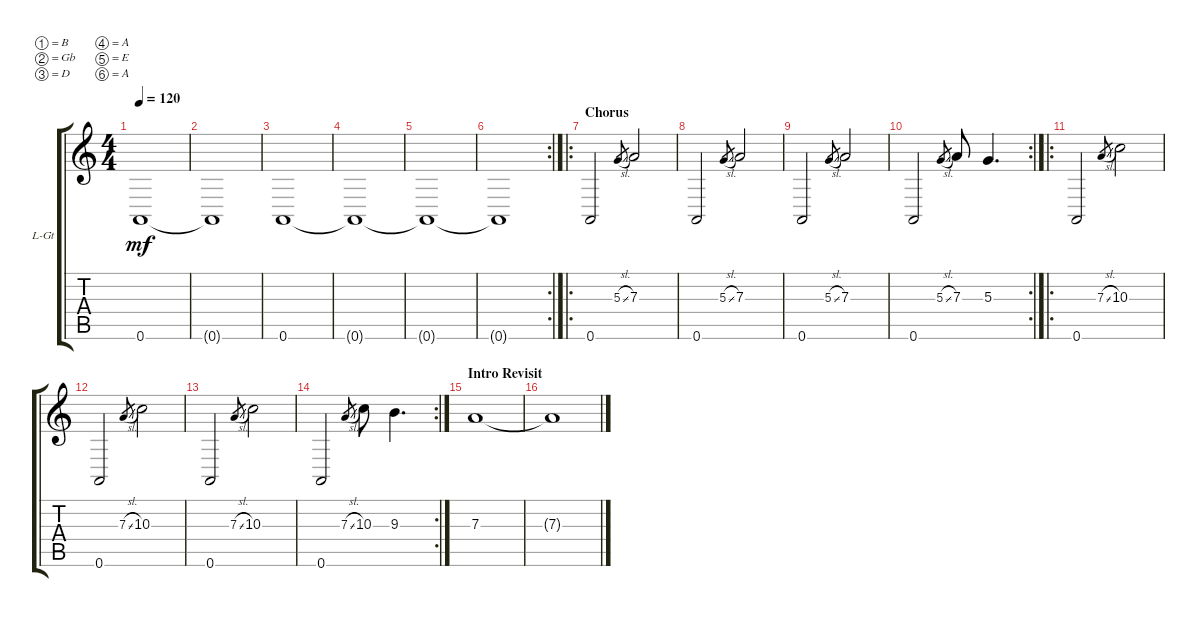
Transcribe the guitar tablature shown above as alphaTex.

\bracketExtendMode groupsimilarinstruments
\firstSystemTrackNameOrientation horizontal
\otherSystemsTrackNameOrientation horizontal
\track ("Left Guitar" "L-Gt") {instrument distortionguitar}
\staff {score tabs}
\tuning (B3 Gb3 D3 A2 E2 A1)
\ts (4 4)
\tempo 120
\clef g2
\ks c
0.6{t}.1{dy mf} |
0.6{t}.1 |
0.6.1 |
0.6{t}.1 |
0.6{t}.1 |
\rc 2
0.6{t}.1 |
\ro
\section ("" "Chorus")
0.6.2 5.3{sl}.8{gr} 7.3.2 |
0.6.2 5.3{sl}.8{gr} 7.3.2 |
0.6.2 5.3{sl}.8{gr} 7.3.2 |
\rc 2
0.6.2 5.3{sl}.8{gr} 7.3.8 5.3.4{d} |
\ro
0.6.2 7.3{sl}.8{gr} 10.3.2 |
0.6.2 7.3{sl}.8{gr} 10.3.2 |
0.6.2 7.3{sl}.8{gr} 10.3.2 |
\rc 2
0.6.2 7.3{sl}.8{gr} 10.3.8 9.3.4{d} |
\section ("" "Intro Revisit")
7.3.1 |
7.3{t}.1
